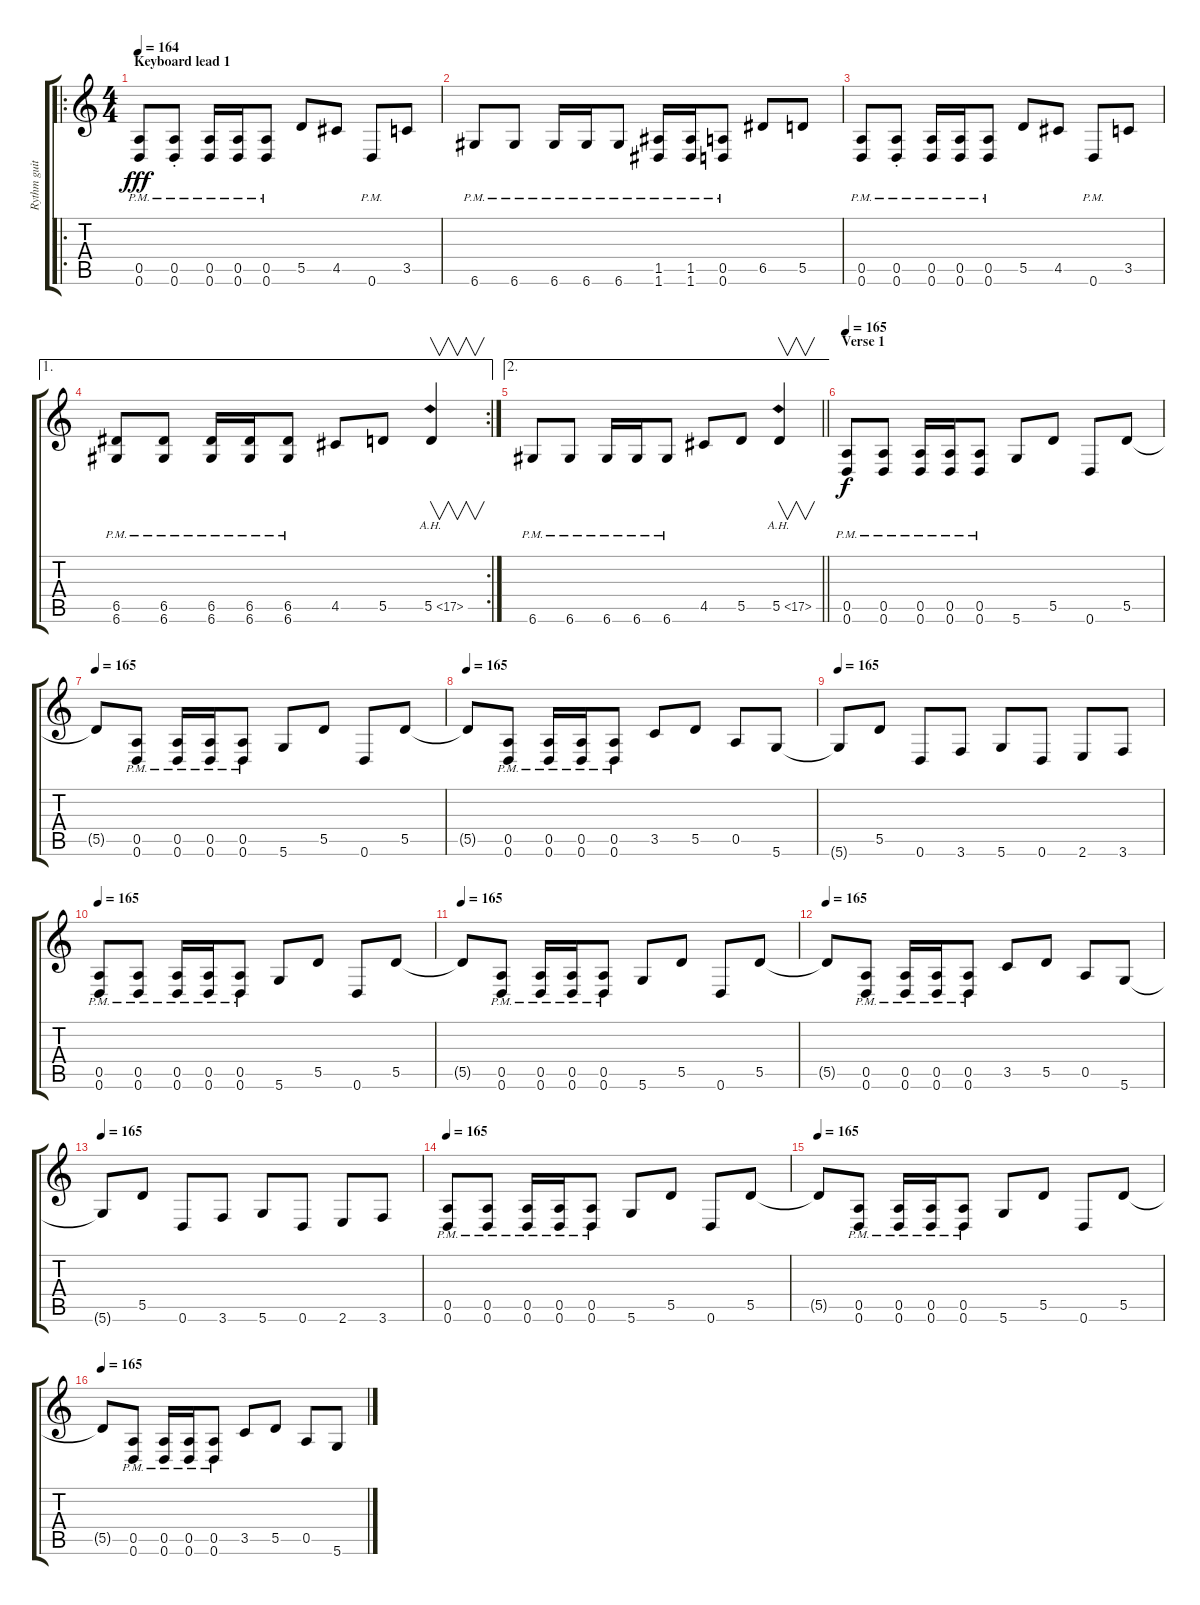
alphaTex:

\track ("Rythm guitar" "Rythm guit") {instrument distortionguitar}
\staff {score tabs}
\tuning (E4 B3 G3 D3 A2 D2) {hide}
\ro
\ts (4 4)
\section ("" "Keyboard lead 1")
\tempo 164
\clef g2
\ks c
(0.5{pm} 0.6{pm}).8{dy fff volume 11} (0.5{pm st} 0.6{pm}).8 (0.5{pm} 0.6{pm}).16 (0.5{pm} 0.6{pm}).16 (0.5{pm} 0.6{pm}).8 5.5.8 4.5.8 0.6{pm}.8 3.5.8 |
6.6{pm}.8 6.6{pm}.8 6.6{pm}.16 6.6{pm}.16 6.6{pm}.8 (1.5{pm} 1.6{pm}).16 (1.5{pm} 1.6{pm}).16 (0.5{pm} 0.6{pm}).8 6.5.8 5.5.8 |
(0.5{pm} 0.6{pm}).8 (0.5{pm st} 0.6{pm}).8 (0.5{pm} 0.6{pm}).16 (0.5{pm} 0.6{pm}).16 (0.5{pm} 0.6{pm}).8 5.5.8 4.5.8 0.6{pm}.8 3.5.8 |
\ae 1
\rc 2
(6.5{pm} 6.6{pm}).8 (6.5{pm} 6.6{pm}).8 (6.5{pm} 6.6{pm}).16 (6.5{pm} 6.6{pm}).16 (6.5{pm} 6.6{pm}).8 4.5.8 5.5.8 5.5{ah 12}.4{v} |
\ae 2
\barLineRight lightlight
6.6{pm}.8 6.6{pm}.8 6.6{pm}.16 6.6{pm}.16 6.6{pm}.8 4.5.8 5.5.8 5.5{ah 12}.4{v} |
\section ("" "Verse 1")
\tempo 165
(0.5{pm} 0.6{pm}).8{dy f volume 13} (0.5{pm} 0.6{pm}).8 (0.5{pm} 0.6{pm}).16 (0.5{pm} 0.6{pm}).16 (0.5{pm} 0.6{pm}).8 5.6.8 5.5.8 0.6.8 5.5.8 |
\tempo 165
5.5{t}.8 (0.5{pm} 0.6{pm}).8 (0.5{pm} 0.6{pm}).16 (0.5{pm} 0.6{pm}).16 (0.5{pm} 0.6{pm}).8 5.6.8 5.5.8 0.6.8 5.5.8 |
\tempo 165
5.5{t}.8 (0.5{pm} 0.6{pm}).8 (0.5{pm} 0.6{pm}).16 (0.5{pm} 0.6{pm}).16 (0.5{pm} 0.6{pm}).8 3.5.8 5.5.8 0.5.8 5.6.8 |
\tempo 165
5.6{t}.8 5.5.8 0.6.8 3.6.8 5.6.8 0.6.8 2.6.8 3.6.8 |
\tempo 165
(0.5{pm} 0.6{pm}).8 (0.5{pm} 0.6{pm}).8 (0.5{pm} 0.6{pm}).16 (0.5{pm} 0.6{pm}).16 (0.5{pm} 0.6{pm}).8 5.6.8 5.5.8 0.6.8 5.5.8 |
\tempo 165
5.5{t}.8 (0.5{pm} 0.6{pm}).8 (0.5{pm} 0.6{pm}).16 (0.5{pm} 0.6{pm}).16 (0.5{pm} 0.6{pm}).8 5.6.8 5.5.8 0.6.8 5.5.8 |
\tempo 165
5.5{t}.8 (0.5{pm} 0.6{pm}).8 (0.5{pm} 0.6{pm}).16 (0.5{pm} 0.6{pm}).16 (0.5{pm} 0.6{pm}).8 3.5.8 5.5.8 0.5.8 5.6.8 |
\tempo 165
5.6{t}.8 5.5.8 0.6.8 3.6.8 5.6.8 0.6.8 2.6.8 3.6.8 |
\tempo 165
(0.5{pm} 0.6{pm}).8 (0.5{pm} 0.6{pm}).8 (0.5{pm} 0.6{pm}).16 (0.5{pm} 0.6{pm}).16 (0.5{pm} 0.6{pm}).8 5.6.8 5.5.8 0.6.8 5.5.8 |
\tempo 165
5.5{t}.8 (0.5{pm} 0.6{pm}).8 (0.5{pm} 0.6{pm}).16 (0.5{pm} 0.6{pm}).16 (0.5{pm} 0.6{pm}).8 5.6.8 5.5.8 0.6.8 5.5.8 |
\tempo 165
5.5{t}.8 (0.5{pm} 0.6{pm}).8 (0.5{pm} 0.6{pm}).16 (0.5{pm} 0.6{pm}).16 (0.5{pm} 0.6{pm}).8 3.5.8 5.5.8 0.5.8 5.6.8
